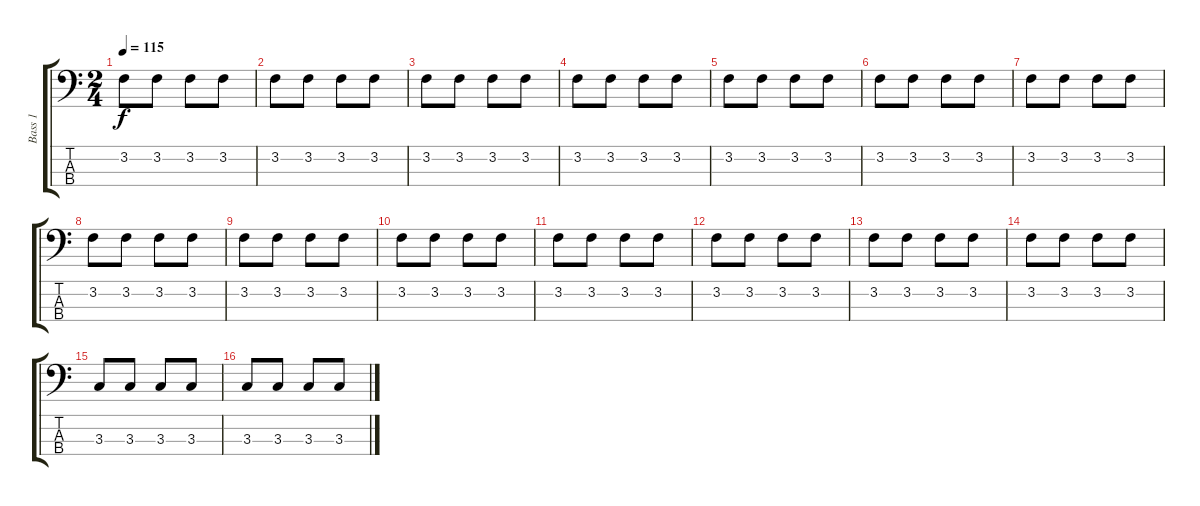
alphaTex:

\track ("Bass 1" "Bass 1") {instrument acousticbass}
\staff {score tabs}
\tuning (G2 D2 A1 E1) {hide}
\ts (2 4)
\tempo 115
\clef f4
\ks c
3.2.8{dy f instrument acousticbass} 3.2.8 3.2.8 3.2.8 |
3.2.8 3.2.8 3.2.8 3.2.8 |
3.2.8 3.2.8 3.2.8 3.2.8 |
3.2.8 3.2.8 3.2.8 3.2.8 |
3.2.8 3.2.8 3.2.8 3.2.8 |
3.2.8 3.2.8 3.2.8 3.2.8 |
3.2.8 3.2.8 3.2.8 3.2.8 |
3.2.8 3.2.8 3.2.8 3.2.8 |
3.2.8 3.2.8 3.2.8 3.2.8 |
3.2.8 3.2.8 3.2.8 3.2.8 |
3.2.8 3.2.8 3.2.8 3.2.8 |
3.2.8 3.2.8 3.2.8 3.2.8 |
3.2.8 3.2.8 3.2.8 3.2.8 |
3.2.8 3.2.8 3.2.8 3.2.8 |
3.3.8 3.3.8 3.3.8 3.3.8 |
3.3.8 3.3.8 3.3.8 3.3.8
